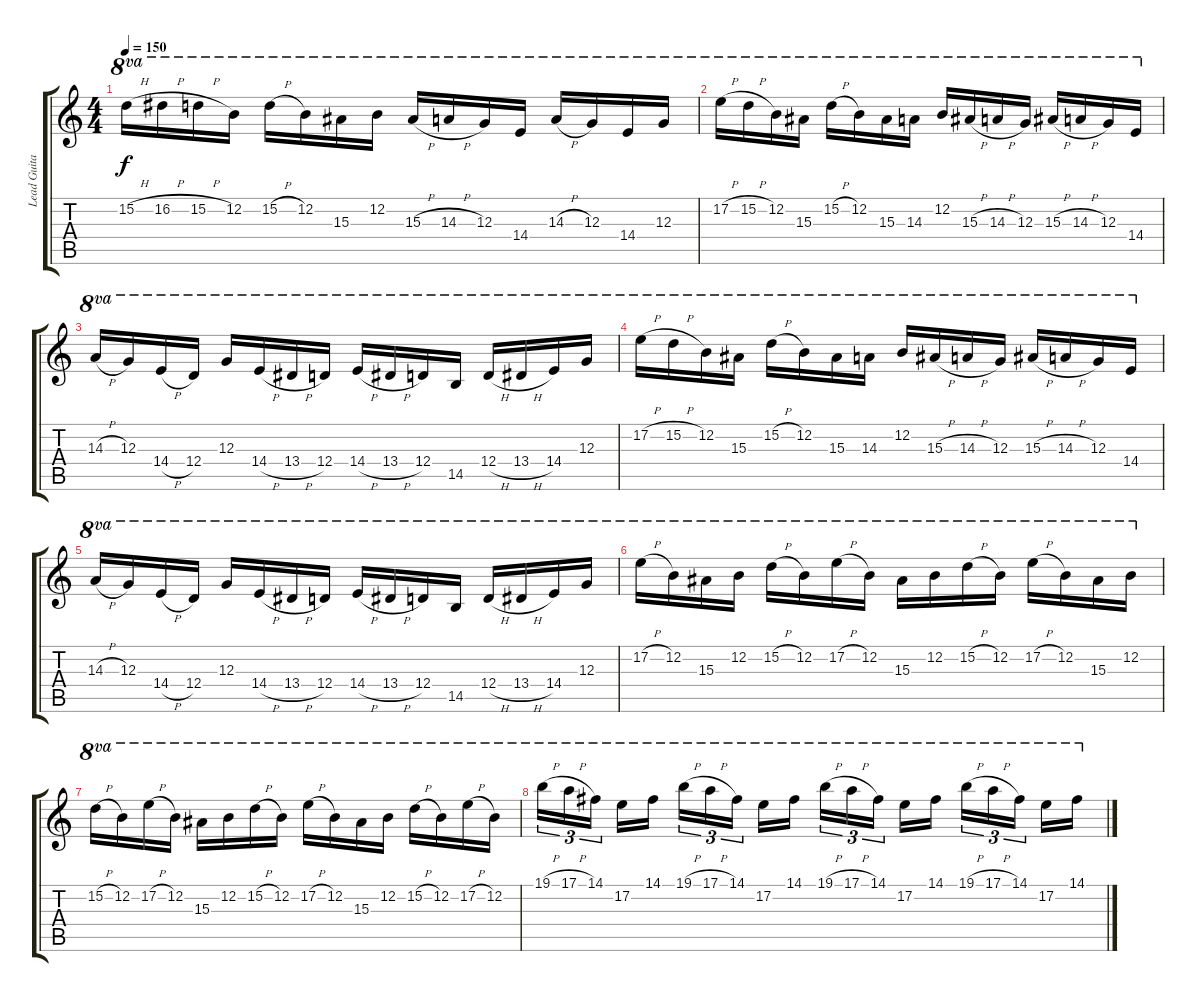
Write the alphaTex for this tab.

\track ("Lead Guitar (Mustaine)" "Lead Guita") {instrument distortionguitar}
\staff {score tabs}
\tuning (E4 B3 G3 D3 A2 E2) {hide}
\ts (4 4)
\tempo 150
\clef g2
\ks c
15.2{h}.16{ot 8va dy f} 16.2{h}.16{ot 8va} 15.2{h}.16{ot 8va} 12.2.16{ot 8va} 15.2{h}.16{ot 8va} 12.2.16{ot 8va} 15.3.16{ot 8va} 12.2.16{ot 8va} 15.3{h}.16{ot 8va} 14.3{h}.16{ot 8va} 12.3.16{ot 8va} 14.4.16{ot 8va} 14.3{h}.16{ot 8va} 12.3.16{ot 8va} 14.4.16{ot 8va} 12.3.16{ot 8va} |
17.2{h}.16{ot 8va} 15.2{h}.16{ot 8va} 12.2.16{ot 8va} 15.3.16{ot 8va} 15.2{h}.16{ot 8va} 12.2.16{ot 8va} 15.3.16{ot 8va} 14.3.16{ot 8va} 12.2.16{ot 8va} 15.3{h}.16{ot 8va} 14.3{h}.16{ot 8va} 12.3.16{ot 8va} 15.3{h}.16{ot 8va} 14.3{h}.16{ot 8va} 12.3.16{ot 8va} 14.4.16{ot 8va} |
14.3{h}.16{ot 8va} 12.3.16{ot 8va} 14.4{h}.16{ot 8va} 12.4.16{ot 8va} 12.3.16{ot 8va} 14.4{h}.16{ot 8va} 13.4{h}.16{ot 8va} 12.4.16{ot 8va} 14.4{h}.16{ot 8va} 13.4{h}.16{ot 8va} 12.4.16{ot 8va} 14.5.16{ot 8va} 12.4{h}.16{ot 8va} 13.4{h}.16{ot 8va} 14.4.16{ot 8va} 12.3.16{ot 8va} |
17.2{h}.16{ot 8va} 15.2{h}.16{ot 8va} 12.2.16{ot 8va} 15.3.16{ot 8va} 15.2{h}.16{ot 8va} 12.2.16{ot 8va} 15.3.16{ot 8va} 14.3.16{ot 8va} 12.2.16{ot 8va} 15.3{h}.16{ot 8va} 14.3{h}.16{ot 8va} 12.3.16{ot 8va} 15.3{h}.16{ot 8va} 14.3{h}.16{ot 8va} 12.3.16{ot 8va} 14.4.16{ot 8va} |
14.3{h}.16{ot 8va} 12.3.16{ot 8va} 14.4{h}.16{ot 8va} 12.4.16{ot 8va} 12.3.16{ot 8va} 14.4{h}.16{ot 8va} 13.4{h}.16{ot 8va} 12.4.16{ot 8va} 14.4{h}.16{ot 8va} 13.4{h}.16{ot 8va} 12.4.16{ot 8va} 14.5.16{ot 8va} 12.4{h}.16{ot 8va} 13.4{h}.16{ot 8va} 14.4.16{ot 8va} 12.3.16{ot 8va} |
17.2{h}.16{ot 8va} 12.2.16{ot 8va} 15.3.16{ot 8va} 12.2.16{ot 8va} 15.2{h}.16{ot 8va} 12.2.16{ot 8va} 17.2{h}.16{ot 8va} 12.2.16{ot 8va} 15.3.16{ot 8va} 12.2.16{ot 8va} 15.2{h}.16{ot 8va} 12.2.16{ot 8va} 17.2{h}.16{ot 8va} 12.2.16{ot 8va} 15.3.16{ot 8va} 12.2.16{ot 8va} |
15.2{h}.16{ot 8va} 12.2.16{ot 8va} 17.2{h}.16{ot 8va} 12.2.16{ot 8va} 15.3.16{ot 8va} 12.2.16{ot 8va} 15.2{h}.16{ot 8va} 12.2.16{ot 8va} 17.2{h}.16{ot 8va} 12.2.16{ot 8va} 15.3.16{ot 8va} 12.2.16{ot 8va} 15.2{h}.16{ot 8va} 12.2.16{ot 8va} 17.2{h}.16{ot 8va} 12.2.16{ot 8va} |
19.1{h}.16{tu (3 2) ot 8va} 17.1{h}.16{tu (3 2) ot 8va} 14.1.16{tu (3 2) ot 8va beam splitsecondary} 17.2.16{ot 8va} 14.1.16{ot 8va} 19.1{h}.16{tu (3 2) ot 8va} 17.1{h}.16{tu (3 2) ot 8va} 14.1.16{tu (3 2) ot 8va beam splitsecondary} 17.2.16{ot 8va} 14.1.16{ot 8va} 19.1{h}.16{tu (3 2) ot 8va} 17.1{h}.16{tu (3 2) ot 8va} 14.1.16{tu (3 2) ot 8va beam splitsecondary} 17.2.16{ot 8va} 14.1.16{ot 8va} 19.1{h}.16{tu (3 2) ot 8va} 17.1{h}.16{tu (3 2) ot 8va} 14.1.16{tu (3 2) ot 8va beam splitsecondary} 17.2.16{ot 8va} 14.1.16{ot 8va}
